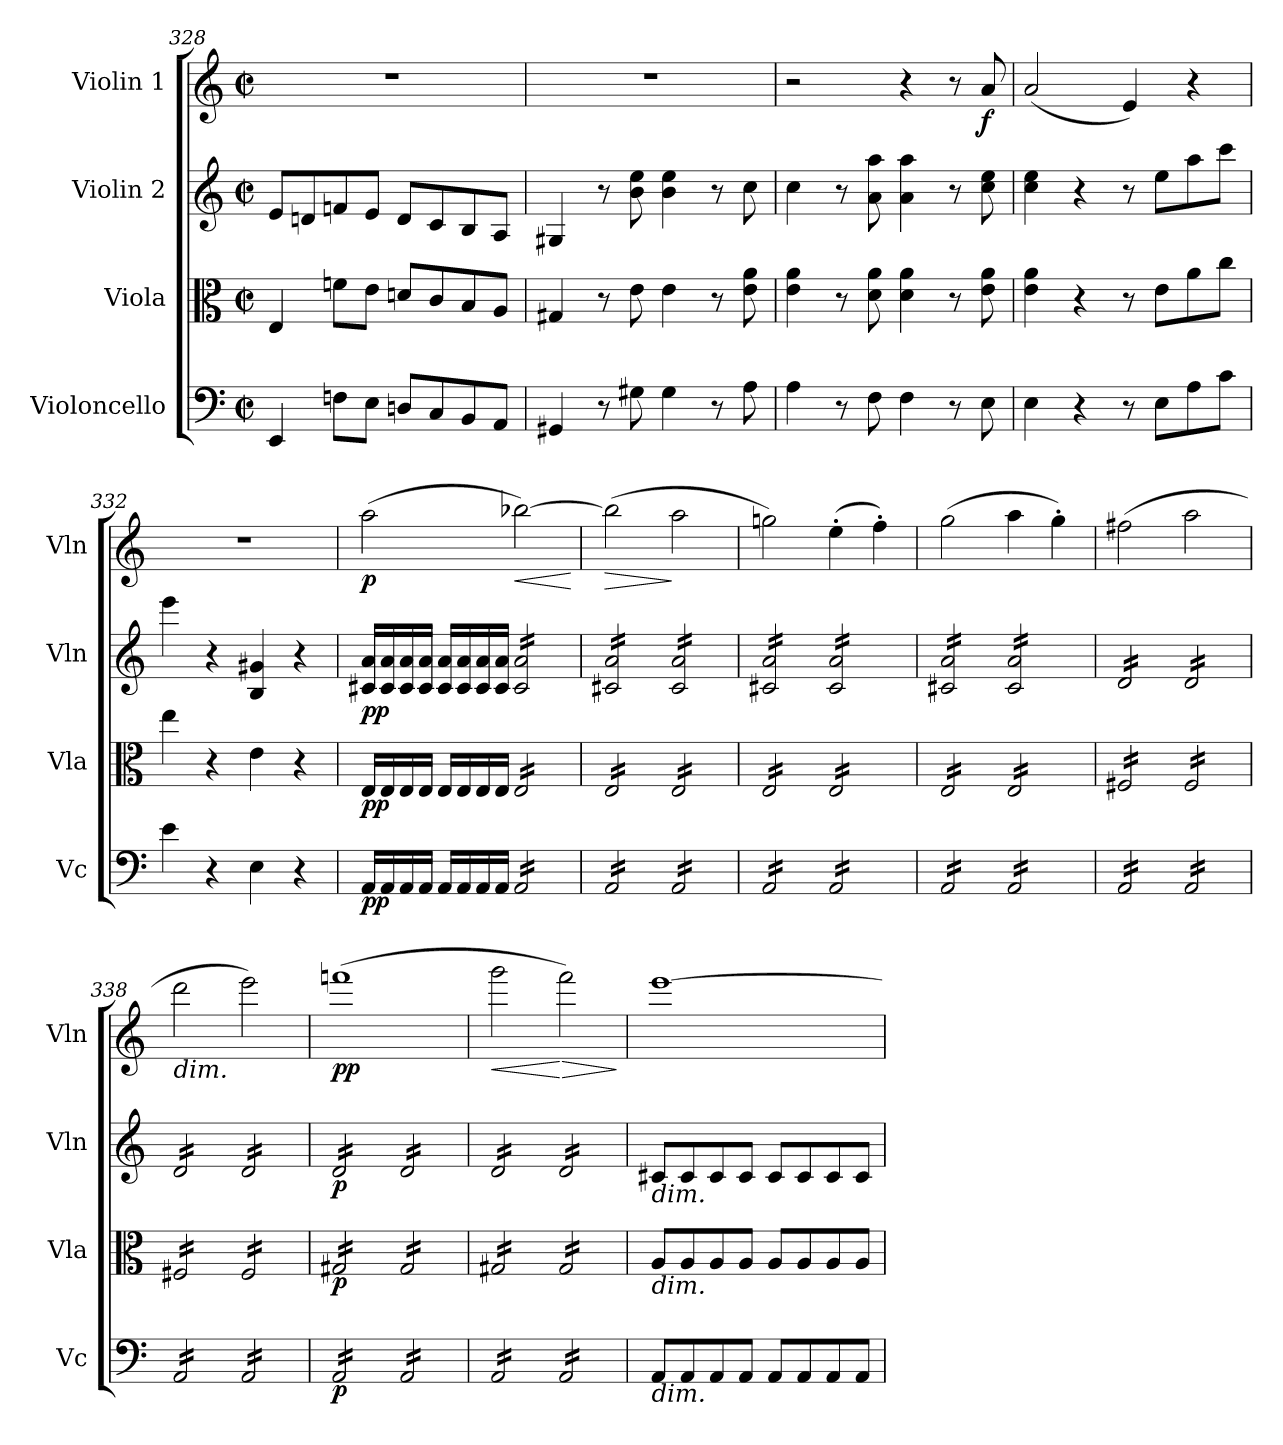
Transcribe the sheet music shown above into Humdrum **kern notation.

**kern	**dynam	**kern	**dynam	**kern	**dynam	**kern	**dynam
*part4	*part4	*part3	*part3	*part2	*part2	*part1	*part1
*staff4	*staff4	*staff3	*staff3	*staff2	*staff2	*staff1	*staff1
*I"Violoncello	*	*I"Viola	*	*I"Violin 2	*	*I"Violin 1	*
*I'Vc	*	*I'Vla	*	*I'Vln	*	*I'Vln	*
*clefF4	*	*clefC3	*	*clefG2	*	*clefG2	*
*k[]	*	*k[]	*	*k[]	*	*k[]	*
*M2/2	*	*M2/2	*	*M2/2	*	*M2/2	*
*met(c|)	*	*met(c|)	*	*met(c|)	*	*met(c|)	*
=328	=328	=328	=328	=328	=328	=328	=328
4EE/	.	4E/	.	8e/L	.	1r	.
.	.	.	.	8dn/	.	.	.
8Fn\L	.	8fn\L	.	8fn/	.	.	.
8E\J	.	8e\J	.	8e/J	.	.	.
8Dn/L	.	8dn/L	.	8d/L	.	.	.
8C/	.	8c/	.	8c/	.	.	.
8BB/	.	8B/	.	8B/	.	.	.
8AA/J	.	8A/J	.	8A/J	.	.	.
=329	=329	=329	=329	=329	=329	=329	=329
4GG#X/	.	4G#X/	.	4G#X/	.	1r	.
8r	.	8r	.	8r	.	.	.
8G#X\	.	8e\	.	8b\ 8ee\	.	.	.
4G#\	.	4e\	.	4b\ 4ee\	.	.	.
8r	.	8r	.	8r	.	.	.
8A\	.	8e\ 8a\	.	8cc\	.	.	.
!!LO:LB:g=z
=330	=330	=330	=330	=330	=330	=330	=330
4A\	.	4e\ 4a\	.	4cc\	.	2r	.
8r	.	8r	.	8r	.	.	.
8F\	.	8d\ 8a\	.	8a\ 8aa\	.	.	.
4F\	.	4d\ 4a\	.	4a\ 4aa\	.	4r	.
8r	.	8r	.	8r	.	8r	.
!	!	!	!	!	!	!	!LO:DY:b
8E\	.	8e\ 8a\	.	8cc\ 8ee\	.	8a/	f
=331	=331	=331	=331	=331	=331	=331	=331
4E\	.	4e\ 4a\	.	4cc\ 4ee\	.	(2a/	.
4r	.	4r	.	4r	.	.	.
8r	.	8r	.	8r	.	4e/)	.
8E\L	.	8e\L	.	8ee\L	.	.	.
8A\	.	8a\	.	8aa\	.	4r	.
8c\J	.	8cc\J	.	8ccc\J	.	.	.
!!LO:PB:g=z
=332	=332	=332	=332	=332	=332	=332	=332
4e\	.	4ee\	.	4eee\	.	1r	.
4r	.	4r	.	4r	.	.	.
4E\	.	4e\	.	4B/ 4g#X/	.	.	.
4r	.	4r	.	4r	.	.	.
=333	=333	=333	=333	=333	=333	=333	=333
!	!LO:DY:b	!	!LO:DY:b	!	!LO:DY:b	!	!LO:DY:b
16AA/LL	pp	16E/LL	pp	16c#X/ 16a/LL	pp	(2aa\	p
16AA/	.	16E/	.	16c#/ 16a/	.	.	.
16AA/	.	16E/	.	16c#/ 16a/	.	.	.
16AA/JJ	.	16E/JJ	.	16c#/ 16a/JJ	.	.	.
16AA/LL	.	16E/LL	.	16c#/ 16a/LL	.	.	.
16AA/	.	16E/	.	16c#/ 16a/	.	.	.
16AA/	.	16E/	.	16c#/ 16a/	.	.	.
16AA/JJ	.	16E/JJ	.	16c#/ 16a/JJ	.	.	.
!	!	!	!	!	!	!	!LO:HP:b
*tremolo	*	*	*	*	*	*	*
*	*	*tremolo	*	*	*	*	*
*	*	*	*	*tremolo	*	*	*
16AA/LL	.	16E/LL	.	16c#/ 16a/LL	.	[2bb-X\)	<
16AA/	.	16E/	.	16c#/ 16a/	.	.	.
16AA/	.	16E/	.	16c#/ 16a/	.	.	.
16AA/	.	16E/	.	16c#/ 16a/	.	.	.
16AA/	.	16E/	.	16c#/ 16a/	.	.	.
16AA/	.	16E/	.	16c#/ 16a/	.	.	.
16AA/	.	16E/	.	16c#/ 16a/	.	.	.
16AA/JJ	.	16E/JJ	.	16c#/ 16a/JJ	.	.	.
.	.	.	.	.	.	.	[
=334	=334	=334	=334	=334	=334	=334	=334
!	!	!	!	!	!	!	!LO:HP:b
16AA/LL	.	16E/LL	.	16c#X/ 16a/LL	.	(2bb-\]	>
16AA/	.	16E/	.	16c#X/ 16a/	.	.	.
16AA/	.	16E/	.	16c#X/ 16a/	.	.	.
16AA/	.	16E/	.	16c#X/ 16a/	.	.	.
16AA/	.	16E/	.	16c#X/ 16a/	.	.	.
16AA/	.	16E/	.	16c#X/ 16a/	.	.	.
16AA/	.	16E/	.	16c#X/ 16a/	.	.	.
16AA/JJ	.	16E/JJ	.	16c#X/ 16a/JJ	.	.	.
16AA/LL	.	16E/LL	.	16c#/ 16a/LL	.	2aa\	]
16AA/	.	16E/	.	16c#/ 16a/	.	.	.
16AA/	.	16E/	.	16c#/ 16a/	.	.	.
16AA/	.	16E/	.	16c#/ 16a/	.	.	.
16AA/	.	16E/	.	16c#/ 16a/	.	.	.
16AA/	.	16E/	.	16c#/ 16a/	.	.	.
16AA/	.	16E/	.	16c#/ 16a/	.	.	.
16AA/JJ	.	16E/JJ	.	16c#/ 16a/JJ	.	.	.
=335	=335	=335	=335	=335	=335	=335	=335
16AA/LL	.	16E/LL	.	16c#X/ 16a/LL	.	2ggn\)	.
16AA/	.	16E/	.	16c#X/ 16a/	.	.	.
16AA/	.	16E/	.	16c#X/ 16a/	.	.	.
16AA/	.	16E/	.	16c#X/ 16a/	.	.	.
16AA/	.	16E/	.	16c#X/ 16a/	.	.	.
16AA/	.	16E/	.	16c#X/ 16a/	.	.	.
16AA/	.	16E/	.	16c#X/ 16a/	.	.	.
16AA/JJ	.	16E/JJ	.	16c#X/ 16a/JJ	.	.	.
16AA/LL	.	16E/LL	.	16c#/ 16a/LL	.	(4ee'\	.
16AA/	.	16E/	.	16c#/ 16a/	.	.	.
16AA/	.	16E/	.	16c#/ 16a/	.	.	.
16AA/	.	16E/	.	16c#/ 16a/	.	.	.
16AA/	.	16E/	.	16c#/ 16a/	.	4ff'\)	.
16AA/	.	16E/	.	16c#/ 16a/	.	.	.
16AA/	.	16E/	.	16c#/ 16a/	.	.	.
16AA/JJ	.	16E/JJ	.	16c#/ 16a/JJ	.	.	.
=336	=336	=336	=336	=336	=336	=336	=336
16AA/LL	.	16E/LL	.	16c#X/ 16a/LL	.	(2gg\	.
16AA/	.	16E/	.	16c#X/ 16a/	.	.	.
16AA/	.	16E/	.	16c#X/ 16a/	.	.	.
16AA/	.	16E/	.	16c#X/ 16a/	.	.	.
16AA/	.	16E/	.	16c#X/ 16a/	.	.	.
16AA/	.	16E/	.	16c#X/ 16a/	.	.	.
16AA/	.	16E/	.	16c#X/ 16a/	.	.	.
16AA/JJ	.	16E/JJ	.	16c#X/ 16a/JJ	.	.	.
16AA/LL	.	16E/LL	.	16c#/ 16a/LL	.	4aa\	.
16AA/	.	16E/	.	16c#/ 16a/	.	.	.
16AA/	.	16E/	.	16c#/ 16a/	.	.	.
16AA/	.	16E/	.	16c#/ 16a/	.	.	.
16AA/	.	16E/	.	16c#/ 16a/	.	4gg'\)	.
16AA/	.	16E/	.	16c#/ 16a/	.	.	.
16AA/	.	16E/	.	16c#/ 16a/	.	.	.
16AA/JJ	.	16E/JJ	.	16c#/ 16a/JJ	.	.	.
=337	=337	=337	=337	=337	=337	=337	=337
16AA/LL	.	16F#X/LL	.	16d/LL	.	(2ff#X\	.
16AA/	.	16F#X/	.	16d/	.	.	.
16AA/	.	16F#X/	.	16d/	.	.	.
16AA/	.	16F#X/	.	16d/	.	.	.
16AA/	.	16F#X/	.	16d/	.	.	.
16AA/	.	16F#X/	.	16d/	.	.	.
16AA/	.	16F#X/	.	16d/	.	.	.
16AA/JJ	.	16F#X/JJ	.	16d/JJ	.	.	.
16AA/LL	.	16F#/LL	.	16d/LL	.	2aa\	.
16AA/	.	16F#/	.	16d/	.	.	.
16AA/	.	16F#/	.	16d/	.	.	.
16AA/	.	16F#/	.	16d/	.	.	.
16AA/	.	16F#/	.	16d/	.	.	.
16AA/	.	16F#/	.	16d/	.	.	.
16AA/	.	16F#/	.	16d/	.	.	.
16AA/JJ	.	16F#/JJ	.	16d/JJ	.	.	.
=338	=338	=338	=338	=338	=338	=338	=338
!	!	!	!	!	!	!LO:TX:b:i:t=dim.	!
16AA/LL	.	16F#X/LL	.	16d/LL	.	2ddd\	.
16AA/	.	16F#X/	.	16d/	.	.	.
16AA/	.	16F#X/	.	16d/	.	.	.
16AA/	.	16F#X/	.	16d/	.	.	.
16AA/	.	16F#X/	.	16d/	.	.	.
16AA/	.	16F#X/	.	16d/	.	.	.
16AA/	.	16F#X/	.	16d/	.	.	.
16AA/JJ	.	16F#X/JJ	.	16d/JJ	.	.	.
16AA/LL	.	16F#/LL	.	16d/LL	.	2eee\)	.
16AA/	.	16F#/	.	16d/	.	.	.
16AA/	.	16F#/	.	16d/	.	.	.
16AA/	.	16F#/	.	16d/	.	.	.
16AA/	.	16F#/	.	16d/	.	.	.
16AA/	.	16F#/	.	16d/	.	.	.
16AA/	.	16F#/	.	16d/	.	.	.
16AA/JJ	.	16F#/JJ	.	16d/JJ	.	.	.
=339	=339	=339	=339	=339	=339	=339	=339
!	!LO:DY:b	!	!LO:DY:b	!	!LO:DY:b	!	!LO:DY:b
16AA/LL	p	16G#X/LL	p	16d/LL	p	(1fffn	pp
16AA/	.	16G#X/	.	16d/	.	.	.
16AA/	.	16G#X/	.	16d/	.	.	.
16AA/	.	16G#X/	.	16d/	.	.	.
16AA/	.	16G#X/	.	16d/	.	.	.
16AA/	.	16G#X/	.	16d/	.	.	.
16AA/	.	16G#X/	.	16d/	.	.	.
16AA/JJ	.	16G#X/JJ	.	16d/JJ	.	.	.
16AA/LL	.	16G#/LL	.	16d/LL	.	.	.
16AA/	.	16G#/	.	16d/	.	.	.
16AA/	.	16G#/	.	16d/	.	.	.
16AA/	.	16G#/	.	16d/	.	.	.
16AA/	.	16G#/	.	16d/	.	.	.
16AA/	.	16G#/	.	16d/	.	.	.
16AA/	.	16G#/	.	16d/	.	.	.
16AA/JJ	.	16G#/JJ	.	16d/JJ	.	.	.
=340	=340	=340	=340	=340	=340	=340	=340
!	!	!	!	!	!	!	!LO:HP:b
16AA/LL	.	16G#X/LL	.	16d/LL	.	2ggg\	<
16AA/	.	16G#X/	.	16d/	.	.	.
16AA/	.	16G#X/	.	16d/	.	.	.
16AA/	.	16G#X/	.	16d/	.	.	.
16AA/	.	16G#X/	.	16d/	.	.	.
16AA/	.	16G#X/	.	16d/	.	.	.
16AA/	.	16G#X/	.	16d/	.	.	.
16AA/JJ	.	16G#X/JJ	.	16d/JJ	.	.	.
!	!	!	!	!	!	!	!LO:HP:n=1:b
16AA/LL	.	16G#/LL	.	16d/LL	.	2fff\)	[ >
16AA/	.	16G#/	.	16d/	.	.	.
16AA/	.	16G#/	.	16d/	.	.	.
16AA/	.	16G#/	.	16d/	.	.	.
16AA/	.	16G#/	.	16d/	.	.	.
16AA/	.	16G#/	.	16d/	.	.	.
16AA/	.	16G#/	.	16d/	.	.	.
16AA/JJ	.	16G#/JJ	.	16d/JJ	.	.	.
*	*	*	*	*Xtremolo	*	*	*
*	*	*Xtremolo	*	*	*	*	*
*Xtremolo	*	*	*	*	*	*	*
.	.	.	.	.	.	.	]
=341	=341	=341	=341	=341	=341	=341	=341
!	!	!	!	!LO:TX:b:i:t=dim.	!	!	!
!	!	!LO:TX:b:i:t=dim.	!	!	!	!	!
!LO:TX:b:i:t=dim.	!	!	!	!	!	!	!
8AA/L	.	8A/L	.	8c#X/L	.	[1eee	.
8AA/	.	8A/	.	8c#/	.	.	.
8AA/	.	8A/	.	8c#/	.	.	.
8AA/J	.	8A/J	.	8c#/J	.	.	.
8AA/L	.	8A/L	.	8c#/L	.	.	.
8AA/	.	8A/	.	8c#/	.	.	.
8AA/	.	8A/	.	8c#/	.	.	.
8AA/J	.	8A/J	.	8c#/J	.	.	.
=	=	=	=	=	=	=	=
*-	*-	*-	*-	*-	*-	*-	*-
